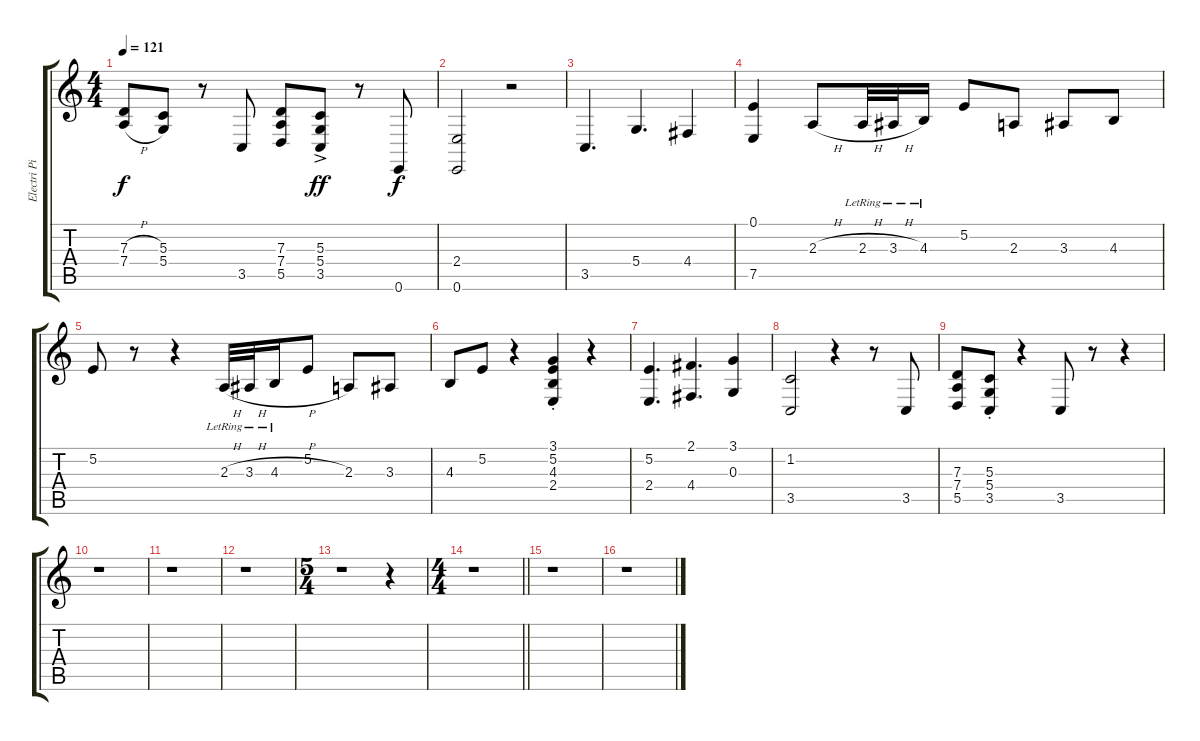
\track ("Electri Piano 9" "Electri Pi") {instrument electricgrandpiano}
\staff {score tabs}
\tuning (E4 B3 G3 D3 A2 E2) {hide}
\ts (4 4)
\tempo 121
\clef g2
\ks c
(7.3{h} 7.4{h}).8{dy f} (5.3 5.4).8 r.8 3.5.8 (7.3 7.4 5.5).8 (5.3{ac} 5.4{ac} 3.5{ac}).8{dy ff} r.8 0.6.8{dy f} |
(2.4 0.6).2 r.2 |
3.5.4{d} 5.4.4{d} 4.4.4 |
(0.1 7.5).4 2.3{h}.8 2.3{h lr}.32 3.3{h lr}.32 4.3{lr}.16 5.2.8 2.3.8 3.3.8 4.3.8 |
5.2.8 r.8 r.4 2.3{h lr}.32 3.3{h lr}.32 4.3{h lr}.16 5.2.8 2.3.8 3.3.8 |
4.3.8 5.2.8 r.4 (3.1{st} 5.2{st} 4.3{st} 2.4{st}).4 r.4 |
(5.2 2.4).4{d} (2.1 4.4).4{d} (3.1 0.3).4 |
(1.2 3.5).2 r.4 r.8 3.5.8 |
(7.3 7.4 5.5).8 (5.3{st} 5.4{st} 3.5{st}).8 r.4 3.5.8 r.8 r.4 |
r.1 |
r.1 |
r.1 |
\ts (5 4)
r.1 r.4 |
\ts (4 4)
\barLineRight lightlight
r.1 |
r.1 |
r.1
